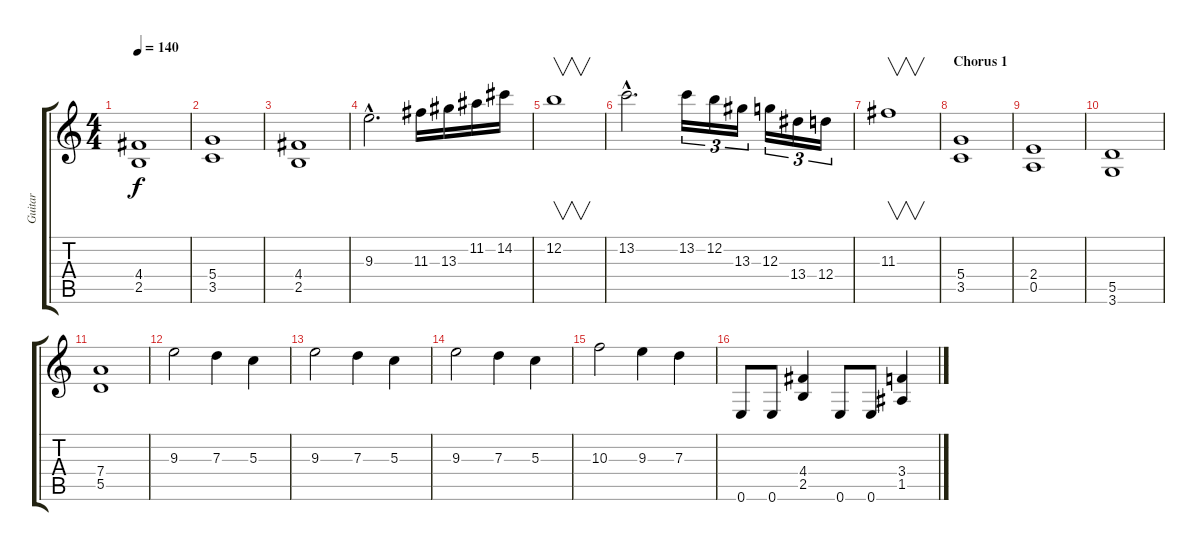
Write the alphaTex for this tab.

\track ("Guitar" "Guitar") {instrument distortionguitar}
\staff {score tabs}
\tuning (E4 B3 G3 D3 A2 E2) {hide}
\ts (4 4)
\tempo 140
\clef g2
\ks c
(4.4 2.5).1{dy f} |
(5.4 3.5).1 |
(4.4 2.5).1 |
9.3{hac}.2{d} 11.3.16 13.3.16 11.2.16 14.2.16 |
12.2.1{v} |
13.2{hac}.2{d} 13.2.16{tu (3 2)} 12.2.16{tu (3 2)} 13.3.16{tu (3 2)} 12.3.16{tu (3 2)} 13.4.16{tu (3 2)} 12.4.16{tu (3 2)} |
11.3.1{v} |
\section ("" "Chorus 1")
(5.4 3.5).1 |
(2.4 0.5).1 |
(5.5 3.6).1 |
(7.4 5.5).1 |
9.3.2 7.3.4 5.3.4 |
9.3.2 7.3.4 5.3.4 |
9.3.2 7.3.4 5.3.4 |
10.3.2 9.3.4 7.3.4 |
0.6.8 0.6.8 (4.4 2.5).4 0.6.8 0.6.8 (3.4 1.5).4
